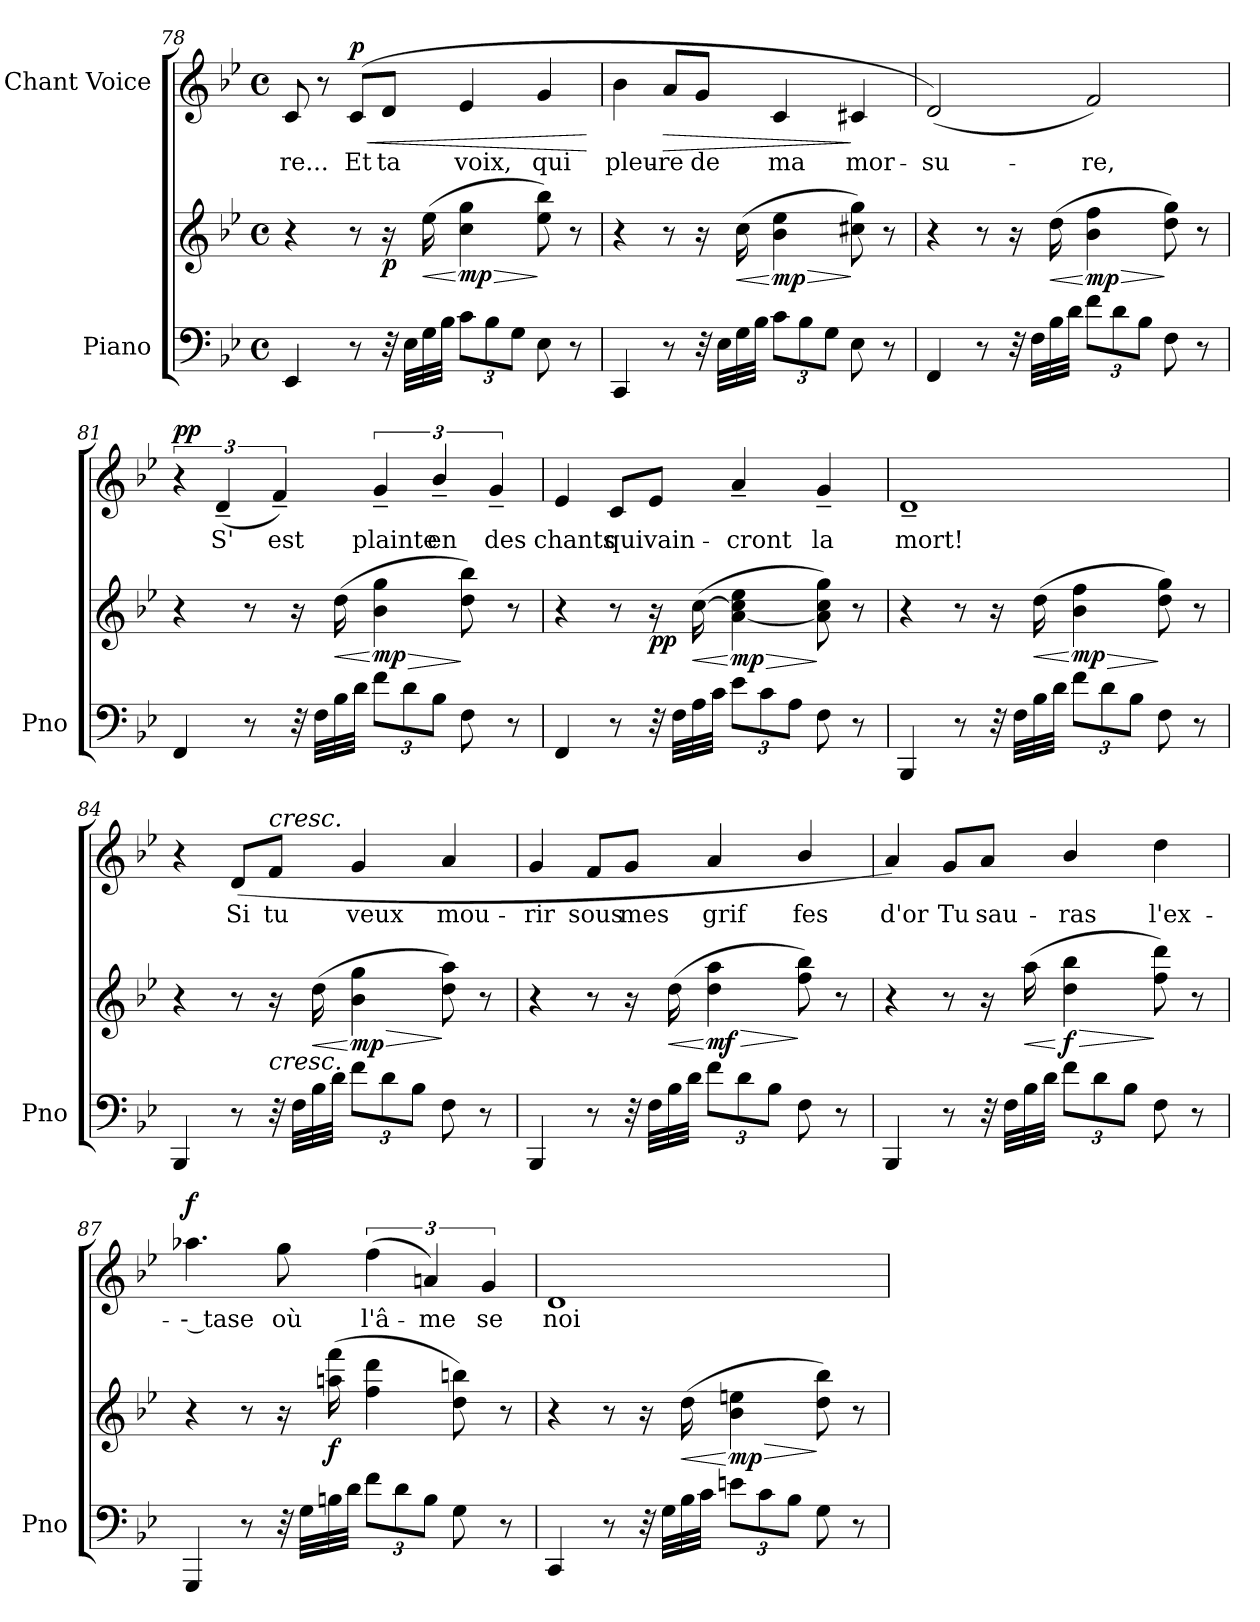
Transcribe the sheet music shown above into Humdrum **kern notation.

**kern	**kern	**dynam	**kern	**text	**dynam
*part2	*part2	*part2	*part1	*part1	*part1
*staff3	*staff2	*staff2/3	*staff1	*staff1	*staff1
*I"Piano	*	*	*I"Chant Voice	*	*
*I'Pno	*	*	*	*	*
*clefF4	*clefG2	*	*clefG2	*	*
*k[b-e-]	*k[b-e-]	*	*k[b-e-]	*	*
*M4/4	*M4/4	*	*M4/4	*	*
*met(c)	*met(c)	*	*met(c)	*	*
=78	=78	=78	=78	=78	=78
!	!	!	!	!LO:LY:b	!
4EE-/	4r	.	8c/	-re...	.
.	.	.	8r	.	.
!	!	!	!	!LO:LY:b	!LO:HP:b
!	!	!	!	!	!LO:DY:n=1:a
8r	8r	.	(>8c/L	Et	< p
!	!	!LO:DY:b	!	!LO:LY:b	!
32r	16r	p	8d/J	ta	.
32E-\LLL	.	.	.	.	.
!	!	!LO:HP:b	!	!	!
32G\	(>16ee-\	<	.	.	.
32B-\JJJ	.	.	.	.	.
*Xbrackettup	*	*	*	*	*
!	!	!LO:HP:n=1:b	!	!LO:LY:b	!
!	!	!LO:DY:n=1:b	!	!	!
12c\L	4cc\ 4gg\	[ > mp	4e-/	voix,	.
12B-\	.	.	.	.	.
12G\J	.	.	.	.	.
!	!	!	!	!LO:LY:b	!
8E-\	8ee-\ 8bb-\)	]	4g/	qui	.
8r	8r	.	.	.	.
.	.	.	.	.	[
!!LO:LB:g=z
=79	=79	=79	=79	=79	=79
!	!	!	!	!LO:LY:b	!
4CC/	4r	.	4b-\	pleu-	.
!	!	!	!	!LO:LY:b	!LO:HP:b
8r	8r	.	8a/L	-re	>
!	!	!	!	!LO:LY:b	!
32r	16r	.	8g/J	de	.
32E-\LLL	.	.	.	.	.
!	!	!LO:HP:b	!	!	!
32G\	(>16cc\	<	.	.	.
32B-\JJJ	.	.	.	.	.
!	!	!LO:HP:n=1:b	!	!LO:LY:b	!
!	!	!LO:DY:n=1:b	!	!	!
12c\L	4b-\ 4ee-\	[ > mp	4c/	ma	.
12B-\	.	.	.	.	.
12G\J	.	.	.	.	.
!	!	!	!	!LO:LY:b	!
8E-\	8cc#X\ 8gg\)	]	4c#X/	mor-	]
8r	8r	.	.	.	.
=80	=80	=80	=80	=80	=80
!	!	!	!	!LO:LY:b	!
4FF/	4r	.	(<2d/)	-su-	.
8r	8r	.	.	.	.
32r	16r	.	.	.	.
32F\LLL	.	.	.	.	.
!	!	!LO:HP:b	!	!	!
32B-\	(>16dd\	<	.	.	.
32d\JJJ	.	.	.	.	.
!	!	!LO:HP:n=1:b	!	!LO:LY:b	!
!	!	!LO:DY:n=1:b	!	!	!
12f\L	4b-\ 4ff\	[ > mp	2f/)	-re,	.
12d\	.	.	.	.	.
12B-\J	.	.	.	.	.
8F\	8dd\ 8gg\)	]	.	.	.
8r	8r	.	.	.	.
!!LO:PB:g=z
=81	=81	=81	=81	=81	=81
!	!	!	!	!	!LO:DY:a
4FF/	4r	.	6r	.	pp
!	!	!	!	!LO:LY:b	!
.	.	.	(<6d~/	S'	.
8r	8r	.	.	.	.
!	!	!	!	!LO:LY:b	!
.	.	.	6f~/)	est	.
32r	16r	.	.	.	.
32F\LLL	.	.	.	.	.
!	!	!LO:HP:b	!	!	!
32B-\	(>16dd\	<	.	.	.
32d\JJJ	.	.	.	.	.
!	!	!LO:HP:n=1:b	!	!LO:LY:b	!
!	!	!LO:DY:n=1:b	!	!	!
12f\L	4b-\ 4gg\	[ > mp	6g~/	plainte	.
12d\	.	.	.	.	.
!	!	!	!	!LO:LY:b	!
12B-\J	.	.	6b-~/	en	.
8F\	8dd\ 8bb-\)	]	.	.	.
!	!	!	!	!LO:LY:b	!
.	.	.	6g~/	des	.
8r	8r	.	.	.	.
=82	=82	=82	=82	=82	=82
!	!	!	!	!LO:LY:b	!
4FF/	4r	.	4e-/	chants	.
!	!	!	!	!LO:LY:b	!
8r	8r	.	8c/L	qui	.
!	!	!LO:DY:b	!	!LO:LY:b	!
32r	16r	pp	8e-/J	vain-	.
32F\LLL	.	.	.	.	.
!	!	!LO:HP:b	!	!	!
32A\	(>[16cc\	<	.	.	.
32c\JJJ	.	.	.	.	.
!	!	!LO:HP:n=1:b	!	!LO:LY:b	!
!	!	!LO:DY:n=1:b	!	!	!
12e-\L	[4a\ 4cc\] 4ee-\	[ > mp	4a~/	-cront	.
12c\	.	.	.	.	.
12A\J	.	.	.	.	.
!	!	!	!	!LO:LY:b	!
8F\	8a\] 8cc\ 8gg\)	]	4g~/	la	.
8r	8r	.	.	.	.
=83	=83	=83	=83	=83	=83
!	!	!	!	!LO:LY:b	!
4BBB-/	4r	.	1d~	mort!	.
8r	8r	.	.	.	.
32r	16r	.	.	.	.
32F\LLL	.	.	.	.	.
!	!	!LO:HP:b	!	!	!
32B-\	(>16dd\	<	.	.	.
32d\JJJ	.	.	.	.	.
!	!	!LO:HP:n=1:b	!	!	!
!	!	!LO:DY:n=1:b	!	!	!
12f\L	4b-\ 4ff\	[ > mp	.	.	.
12d\	.	.	.	.	.
12B-\J	.	.	.	.	.
8F\	8dd\ 8gg\)	]	.	.	.
8r	8r	.	.	.	.
!!LO:LB:g=z
=84	=84	=84	=84	=84	=84
4BBB-/	4r	.	4r	.	.
!	!	!	!	!LO:LY:b	!
8r	8r	.	(>8d/L	Si	.
!	!	!	!LO:TX:a:i:t=cresc.	!	!
!	!LO:TX:b:i:t=cresc.	!	!	!	!
!	!	!	!	!LO:LY:b	!
32r	16r	.	8f/J	tu	.
32F\LLL	.	.	.	.	.
!	!	!LO:HP:b	!	!	!
32B-\	(>16dd\	<	.	.	.
32d\JJJ	.	.	.	.	.
!	!	!LO:HP:n=1:b	!	!LO:LY:b	!
!	!	!LO:DY:n=1:b	!	!	!
12f\L	4b-\ 4gg\	[ > mp	4g/	veux	.
12d\	.	.	.	.	.
12B-\J	.	.	.	.	.
!	!	!	!	!LO:LY:b	!
8F\	8dd\ 8aa\)	]	4a/	mou-	.
8r	8r	.	.	.	.
=85	=85	=85	=85	=85	=85
!	!	!	!	!LO:LY:b	!
4BBB-/	4r	.	4g/	-rir	.
!	!	!	!	!LO:LY:b	!
8r	8r	.	8f/L	sous	.
!	!	!	!	!LO:LY:b	!
32r	16r	.	8g/J	mes	.
32F\LLL	.	.	.	.	.
!	!	!LO:HP:b	!	!	!
32B-\	(>16dd\	<	.	.	.
32d\JJJ	.	.	.	.	.
!	!	!LO:HP:n=1:b	!	!LO:LY:b	!
!	!	!LO:DY:n=1:b	!	!	!
12f\L	4dd\ 4aa\	[ > mf	4a/	grif	.
12d\	.	.	.	.	.
12B-\J	.	.	.	.	.
!	!	!	!	!LO:LY:b	!
8F\	8ff\ 8bb-\)	]	4b-/	fes	.
8r	8r	.	.	.	.
=86	=86	=86	=86	=86	=86
!	!	!	!	!LO:LY:b	!
4BBB-/	4r	.	4a/)	d'or	.
!	!	!	!	!LO:LY:b	!
8r	8r	.	8g/L	Tu	.
!	!	!	!	!LO:LY:b	!
32r	16r	.	8a/J	sau-	.
32F\LLL	.	.	.	.	.
!	!	!LO:HP:b	!	!	!
32B-\	(>16aa\	<	.	.	.
32d\JJJ	.	.	.	.	.
!	!	!LO:HP:n=1:b	!	!LO:LY:b	!
!	!	!LO:DY:n=1:b	!	!	!
12f\L	4dd\ 4bb-\	[ > f	4b-/	-ras	.
12d\	.	.	.	.	.
12B-\J	.	.	.	.	.
!	!	!	!	!LO:LY:b	!
8F\	8ff\ 8ddd\)	]	4dd\	l'ex-	.
8r	8r	.	.	.	.
!!LO:LB:g=z
=87	=87	=87	=87	=87	=87
!	!	!	!	!LO:LY:b	!LO:DY:a
4GGG/	4r	.	4.aa-X\	-- tase	f
8r	8r	.	.	.	.
!	!	!	!	!LO:LY:b	!
32r	16r	.	8gg\	où	.
32G\LLL	.	.	.	.	.
!	!	!LO:DY:b	!	!	!
32Bn\	(>16aan\ 16fff\	f	.	.	.
32d\JJJ	.	.	.	.	.
!	!	!	!	!LO:LY:b	!
12f\L	4ff\ 4ddd\	.	(>6ff\	l'â-	.
12d\	.	.	.	.	.
!	!	!	!	!LO:LY:b	!
12B\J	.	.	6an/)	-me	.
8G\	8dd\ 8bbn\)	.	.	.	.
!	!	!	!	!LO:LY:b	!
.	.	.	6g/	se	.
8r	8r	.	.	.	.
=88	=88	=88	=88	=88	=88
!	!	!	!	!LO:LY:b	!
4CC/	4r	.	1d	noi-	.
8r	8r	.	.	.	.
32r	16r	.	.	.	.
32G\LLL	.	.	.	.	.
!	!	!LO:HP:b	!	!	!
32B-\	(>16dd\	<	.	.	.
32c\JJJ	.	.	.	.	.
!	!	!LO:HP:n=1:b	!	!	!
!	!	!LO:DY:n=1:b	!	!	!
12en\L	4b-\ 4een\	[ > mp	.	.	.
12c\	.	.	.	.	.
12B-\J	.	.	.	.	.
8G\	8dd\ 8bb-\)	]	.	.	.
8r	8r	.	.	.	.
=	=	=	=	=	=
*-	*-	*-	*-	*-	*-
